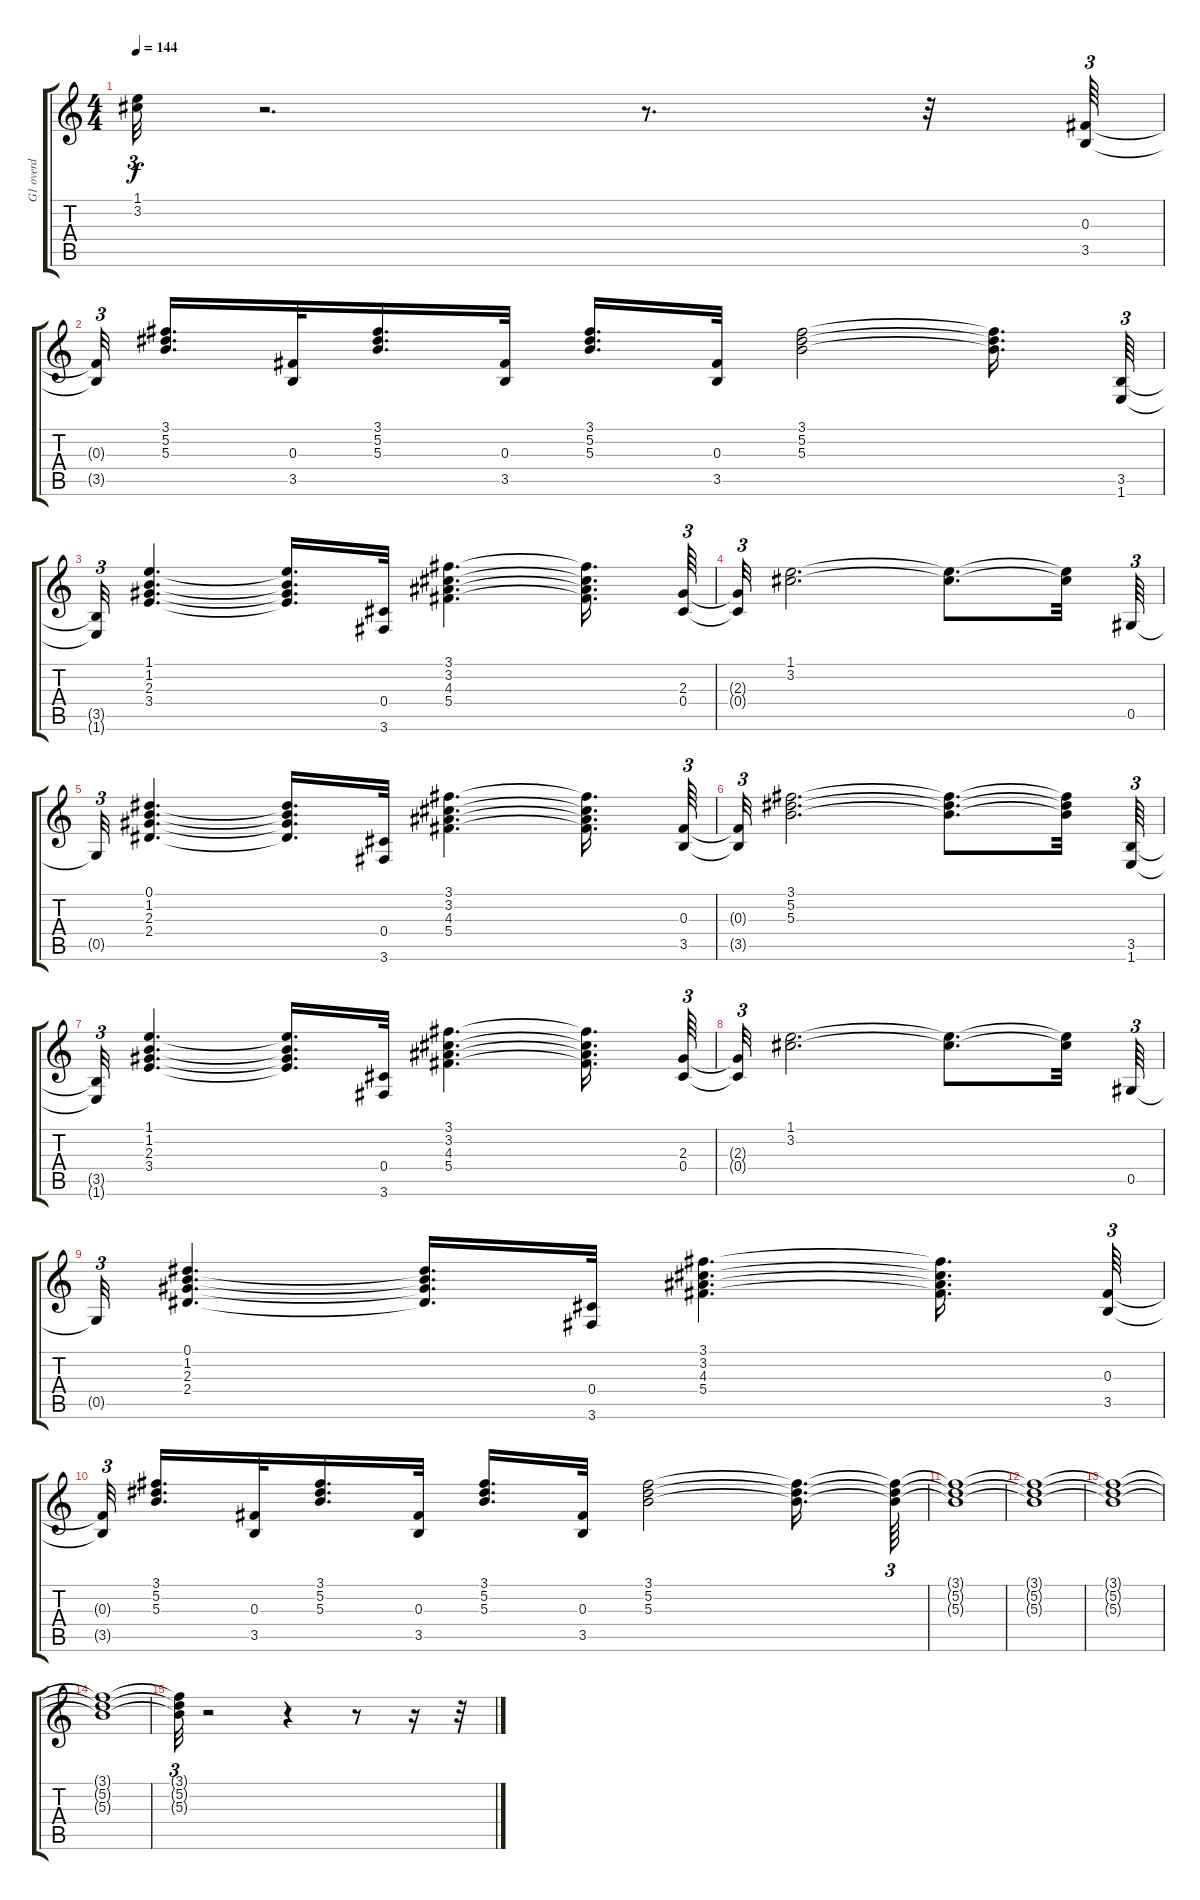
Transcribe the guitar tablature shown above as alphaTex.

\track ("G1 overd" "G1 overd") {instrument overdrivenguitar}
\staff {score tabs}
\tuning (Eb4 Bb3 Gb3 Db3 Ab2 Eb2) {hide}
\ts (4 4)
\tempo 144
\clef g2
\ks c
(1.1{t} 3.2{t}).32{tu (3 2) dy f} r.2{d} r.8{d} r.32 (0.3 3.5).64{tu (3 2)} |
(0.3{t} 3.5{t}).32{tu (3 2) beam splitsecondary} (3.1 5.2 5.3).16{d} (0.3 3.5).32 (3.1 5.2 5.3).16{d} (0.3 3.5).32 (3.1 5.2 5.3).16{d} (0.3 3.5).32 (3.1 5.2 5.3).2 (3.1{t} 5.2{t} 5.3{t}).16{d} (3.5 1.6).64{tu (3 2)} |
(3.5{t} 1.6{t}).32{tu (3 2)} (1.1 1.2 2.3 3.4).4{d} (1.1{t} 1.2{t} 2.3{t} 3.4{t}).16{d} (0.4 3.6).32 (3.1 3.2 4.3 5.4).4{d} (3.1{t} 3.2{t} 4.3{t} 5.4{t}).16{d} (2.3 0.4).64{tu (3 2)} |
(2.3{t} 0.4{t}).32{tu (3 2)} (1.1 3.2).2{d} (1.1{t} 3.2{t}).8{d} (1.1{t} 3.2{t}).32 0.5.64{tu (3 2)} |
0.5{t}.32{tu (3 2)} (0.1 1.2 2.3 2.4).4{d} (0.1{t} 1.2{t} 2.3{t} 2.4{t}).16{d} (0.4 3.6).32 (3.1 3.2 4.3 5.4).4{d} (3.1{t} 3.2{t} 4.3{t} 5.4{t}).16{d} (0.3 3.5).64{tu (3 2)} |
(0.3{t} 3.5{t}).32{tu (3 2)} (3.1 5.2 5.3).2{d} (3.1{t} 5.2{t} 5.3{t}).8{d} (3.1{t} 5.2{t} 5.3{t}).32 (3.5 1.6).64{tu (3 2)} |
(3.5{t} 1.6{t}).32{tu (3 2)} (1.1 1.2 2.3 3.4).4{d} (1.1{t} 1.2{t} 2.3{t} 3.4{t}).16{d} (0.4 3.6).32 (3.1 3.2 4.3 5.4).4{d} (3.1{t} 3.2{t} 4.3{t} 5.4{t}).16{d} (2.3 0.4).64{tu (3 2)} |
(2.3{t} 0.4{t}).32{tu (3 2)} (1.1 3.2).2{d} (1.1{t} 3.2{t}).8{d} (1.1{t} 3.2{t}).32 0.5.64{tu (3 2)} |
0.5{t}.32{tu (3 2)} (0.1 1.2 2.3 2.4).4{d} (0.1{t} 1.2{t} 2.3{t} 2.4{t}).16{d} (0.4 3.6).32 (3.1 3.2 4.3 5.4).4{d} (3.1{t} 3.2{t} 4.3{t} 5.4{t}).16{d} (0.3 3.5).64{tu (3 2)} |
(0.3{t} 3.5{t}).32{tu (3 2) beam splitsecondary} (3.1 5.2 5.3).16{d} (0.3 3.5).32 (3.1 5.2 5.3).16{d} (0.3 3.5).32 (3.1 5.2 5.3).16{d} (0.3 3.5).32 (3.1 5.2 5.3).2 (3.1{t} 5.2{t} 5.3{t}).16{d} (3.1{t} 5.2{t} 5.3{t}).64{tu (3 2)} |
(3.1{t} 5.2{t} 5.3{t}).1 |
(3.1{t} 5.2{t} 5.3{t}).1 |
(3.1{t} 5.2{t} 5.3{t}).1 |
(3.1{t} 5.2{t} 5.3{t}).1 |
(3.1{t} 5.2{t} 5.3{t}).32{tu (3 2)} r.2 r.4 r.8 r.16 r.32
